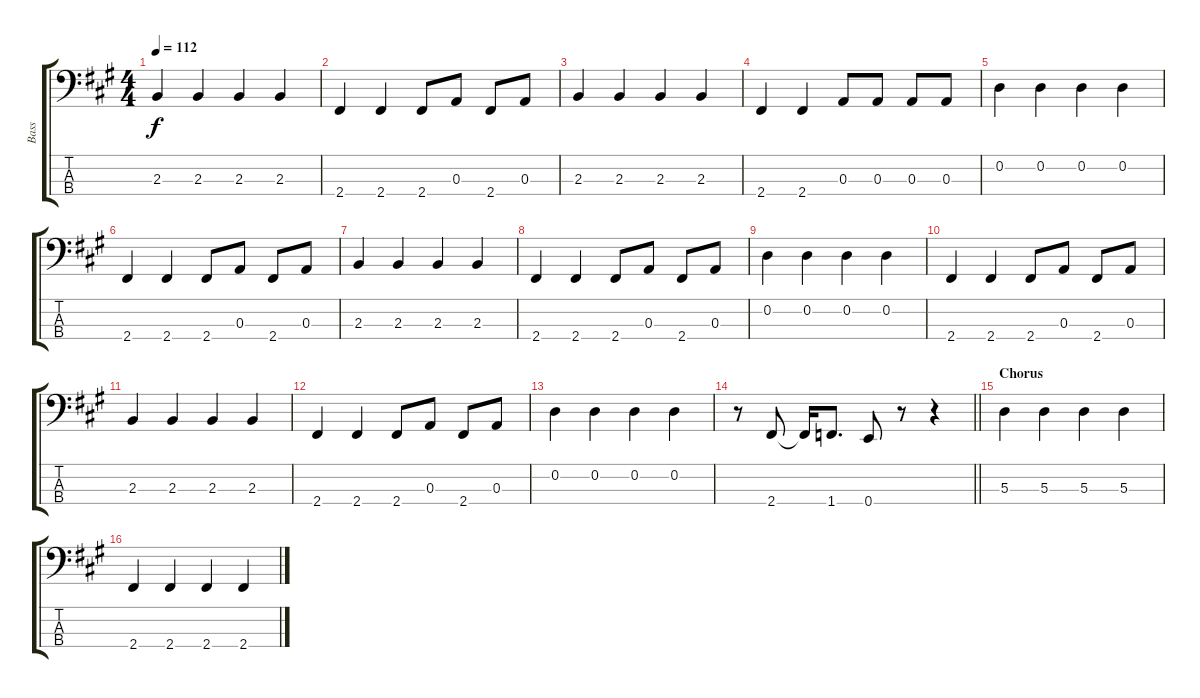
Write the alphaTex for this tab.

\track ("Bass" "Bass") {instrument electricbassfinger}
\staff {score tabs}
\tuning (G2 D2 A1 E1) {hide}
\ts (4 4)
\tempo 112
\clef f4
\ks a
2.3.4{dy f} 2.3.4 2.3.4 2.3.4 |
2.4.4 2.4.4 2.4.8 0.3.8 2.4.8 0.3.8 |
2.3.4 2.3.4 2.3.4 2.3.4 |
2.4.4 2.4.4 0.3.8 0.3.8 0.3.8 0.3.8 |
0.2.4 0.2.4 0.2.4 0.2.4 |
2.4.4 2.4.4 2.4.8 0.3.8 2.4.8 0.3.8 |
2.3.4 2.3.4 2.3.4 2.3.4 |
2.4.4 2.4.4 2.4.8 0.3.8 2.4.8 0.3.8 |
0.2.4 0.2.4 0.2.4 0.2.4 |
2.4.4 2.4.4 2.4.8 0.3.8 2.4.8 0.3.8 |
2.3.4 2.3.4 2.3.4 2.3.4 |
2.4.4 2.4.4 2.4.8 0.3.8 2.4.8 0.3.8 |
0.2.4 0.2.4 0.2.4 0.2.4 |
\barLineRight lightlight
r.8 2.4.8 2.4{t}.16 1.4.8{d} 0.4.8 r.8 r.4 |
\section ("" "Chorus")
5.3.4 5.3.4 5.3.4 5.3.4 |
2.4.4 2.4.4 2.4.4 2.4.4
